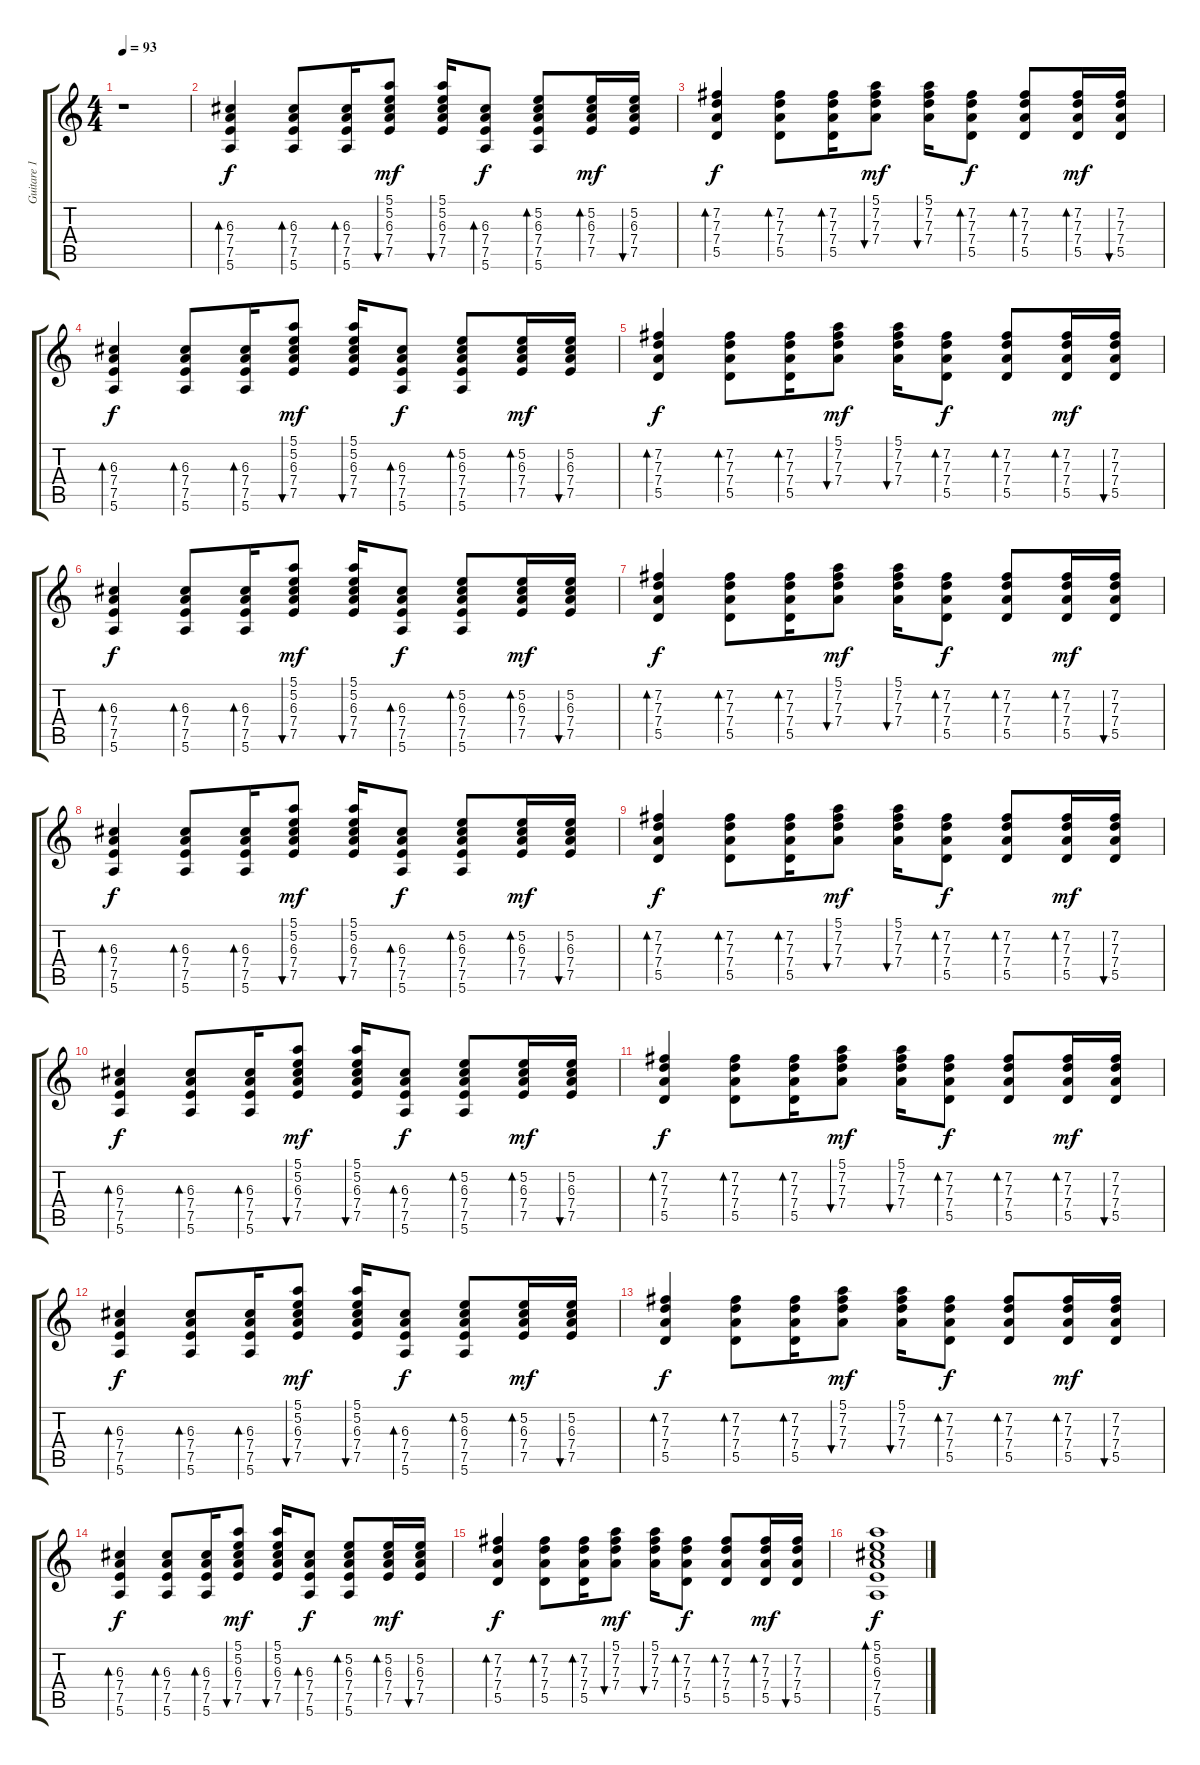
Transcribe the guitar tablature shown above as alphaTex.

\track ("Guitare 1" "Guitare 1") {instrument electricguitarjazz}
\staff {score tabs}
\tuning (E4 B3 G3 D3 A2 E2) {hide}
\ts (4 4)
\tempo 93
\clef g2
\ks c
r.1{dy f} |
(6.3 7.4 7.5 5.6).4{bd 240 instrument electricguitarjazz} (6.3 7.4 7.5 5.6).8{bd 120} (6.3 7.4 7.5 5.6).16{bd 120} (5.1 5.2 6.3 7.4 7.5).8{bu 120 dy mf} (5.1 5.2 6.3 7.4 7.5).16{bu 120} (6.3 7.4 7.5 5.6).8{bd 120 dy f} (5.2 6.3 7.4 7.5 5.6).8{bd 120} (5.2 6.3 7.4 7.5).16{bd 120 dy mf} (5.2 6.3 7.4 7.5).16{bu 120} |
(7.2 7.3 7.4 5.5).4{bd 240 dy f} (7.2 7.3 7.4 5.5).8{bd 120} (7.2 7.3 7.4 5.5).16{bd 120} (5.1 7.2 7.3 7.4).8{bu 120 dy mf} (5.1 7.2 7.3 7.4).16{bu 120} (7.2 7.3 7.4 5.5).8{bd 120 dy f} (7.2 7.3 7.4 5.5).8{bd 120} (7.2 7.3 7.4 5.5).16{bd 120 dy mf} (7.2 7.3 7.4 5.5).16{bu 120} |
(6.3 7.4 7.5 5.6).4{bd 240 dy f} (6.3 7.4 7.5 5.6).8{bd 120} (6.3 7.4 7.5 5.6).16{bd 120} (5.1 5.2 6.3 7.4 7.5).8{bu 120 dy mf} (5.1 5.2 6.3 7.4 7.5).16{bu 120} (6.3 7.4 7.5 5.6).8{bd 120 dy f} (5.2 6.3 7.4 7.5 5.6).8{bd 120} (5.2 6.3 7.4 7.5).16{bd 120 dy mf} (5.2 6.3 7.4 7.5).16{bu 120} |
(7.2 7.3 7.4 5.5).4{bd 240 dy f} (7.2 7.3 7.4 5.5).8{bd 120} (7.2 7.3 7.4 5.5).16{bd 120} (5.1 7.2 7.3 7.4).8{bu 120 dy mf} (5.1 7.2 7.3 7.4).16{bu 120} (7.2 7.3 7.4 5.5).8{bd 120 dy f} (7.2 7.3 7.4 5.5).8{bd 120} (7.2 7.3 7.4 5.5).16{bd 120 dy mf} (7.2 7.3 7.4 5.5).16{bu 120} |
(6.3 7.4 7.5 5.6).4{bd 240 dy f} (6.3 7.4 7.5 5.6).8{bd 120} (6.3 7.4 7.5 5.6).16{bd 120} (5.1 5.2 6.3 7.4 7.5).8{bu 120 dy mf} (5.1 5.2 6.3 7.4 7.5).16{bu 120} (6.3 7.4 7.5 5.6).8{bd 120 dy f} (5.2 6.3 7.4 7.5 5.6).8{bd 120} (5.2 6.3 7.4 7.5).16{bd 120 dy mf} (5.2 6.3 7.4 7.5).16{bu 120} |
(7.2 7.3 7.4 5.5).4{bd 240 dy f} (7.2 7.3 7.4 5.5).8{bd 120} (7.2 7.3 7.4 5.5).16{bd 120} (5.1 7.2 7.3 7.4).8{bu 120 dy mf} (5.1 7.2 7.3 7.4).16{bu 120} (7.2 7.3 7.4 5.5).8{bd 120 dy f} (7.2 7.3 7.4 5.5).8{bd 120} (7.2 7.3 7.4 5.5).16{bd 120 dy mf} (7.2 7.3 7.4 5.5).16{bu 120} |
(6.3 7.4 7.5 5.6).4{bd 240 dy f} (6.3 7.4 7.5 5.6).8{bd 120} (6.3 7.4 7.5 5.6).16{bd 120} (5.1 5.2 6.3 7.4 7.5).8{bu 120 dy mf} (5.1 5.2 6.3 7.4 7.5).16{bu 120} (6.3 7.4 7.5 5.6).8{bd 120 dy f} (5.2 6.3 7.4 7.5 5.6).8{bd 120} (5.2 6.3 7.4 7.5).16{bd 120 dy mf} (5.2 6.3 7.4 7.5).16{bu 120} |
(7.2 7.3 7.4 5.5).4{bd 240 dy f} (7.2 7.3 7.4 5.5).8{bd 120} (7.2 7.3 7.4 5.5).16{bd 120} (5.1 7.2 7.3 7.4).8{bu 120 dy mf} (5.1 7.2 7.3 7.4).16{bu 120} (7.2 7.3 7.4 5.5).8{bd 120 dy f} (7.2 7.3 7.4 5.5).8{bd 120} (7.2 7.3 7.4 5.5).16{bd 120 dy mf} (7.2 7.3 7.4 5.5).16{bu 120} |
(6.3 7.4 7.5 5.6).4{bd 240 dy f} (6.3 7.4 7.5 5.6).8{bd 120} (6.3 7.4 7.5 5.6).16{bd 120} (5.1 5.2 6.3 7.4 7.5).8{bu 120 dy mf} (5.1 5.2 6.3 7.4 7.5).16{bu 120} (6.3 7.4 7.5 5.6).8{bd 120 dy f} (5.2 6.3 7.4 7.5 5.6).8{bd 120} (5.2 6.3 7.4 7.5).16{bd 120 dy mf} (5.2 6.3 7.4 7.5).16{bu 120} |
(7.2 7.3 7.4 5.5).4{bd 240 dy f} (7.2 7.3 7.4 5.5).8{bd 120} (7.2 7.3 7.4 5.5).16{bd 120} (5.1 7.2 7.3 7.4).8{bu 120 dy mf} (5.1 7.2 7.3 7.4).16{bu 120} (7.2 7.3 7.4 5.5).8{bd 120 dy f} (7.2 7.3 7.4 5.5).8{bd 120} (7.2 7.3 7.4 5.5).16{bd 120 dy mf} (7.2 7.3 7.4 5.5).16{bu 120} |
(6.3 7.4 7.5 5.6).4{bd 240 dy f} (6.3 7.4 7.5 5.6).8{bd 120} (6.3 7.4 7.5 5.6).16{bd 120} (5.1 5.2 6.3 7.4 7.5).8{bu 120 dy mf} (5.1 5.2 6.3 7.4 7.5).16{bu 120} (6.3 7.4 7.5 5.6).8{bd 120 dy f} (5.2 6.3 7.4 7.5 5.6).8{bd 120} (5.2 6.3 7.4 7.5).16{bd 120 dy mf} (5.2 6.3 7.4 7.5).16{bu 120} |
(7.2 7.3 7.4 5.5).4{bd 240 dy f} (7.2 7.3 7.4 5.5).8{bd 120} (7.2 7.3 7.4 5.5).16{bd 120} (5.1 7.2 7.3 7.4).8{bu 120 dy mf} (5.1 7.2 7.3 7.4).16{bu 120} (7.2 7.3 7.4 5.5).8{bd 120 dy f} (7.2 7.3 7.4 5.5).8{bd 120} (7.2 7.3 7.4 5.5).16{bd 120 dy mf} (7.2 7.3 7.4 5.5).16{bu 120} |
(6.3 7.4 7.5 5.6).4{bd 240 dy f} (6.3 7.4 7.5 5.6).8{bd 120} (6.3 7.4 7.5 5.6).16{bd 120} (5.1 5.2 6.3 7.4 7.5).8{bu 120 dy mf} (5.1 5.2 6.3 7.4 7.5).16{bu 120} (6.3 7.4 7.5 5.6).8{bd 120 dy f} (5.2 6.3 7.4 7.5 5.6).8{bd 120} (5.2 6.3 7.4 7.5).16{bd 120 dy mf} (5.2 6.3 7.4 7.5).16{bu 120} |
(7.2 7.3 7.4 5.5).4{bd 240 dy f} (7.2 7.3 7.4 5.5).8{bd 120} (7.2 7.3 7.4 5.5).16{bd 120} (5.1 7.2 7.3 7.4).8{bu 120 dy mf} (5.1 7.2 7.3 7.4).16{bu 120} (7.2 7.3 7.4 5.5).8{bd 120 dy f} (7.2 7.3 7.4 5.5).8{bd 120} (7.2 7.3 7.4 5.5).16{bd 120 dy mf} (7.2 7.3 7.4 5.5).16{bu 120} |
(5.1 5.2 6.3 7.4 7.5 5.6).1{bd 480 dy f volume 0}
